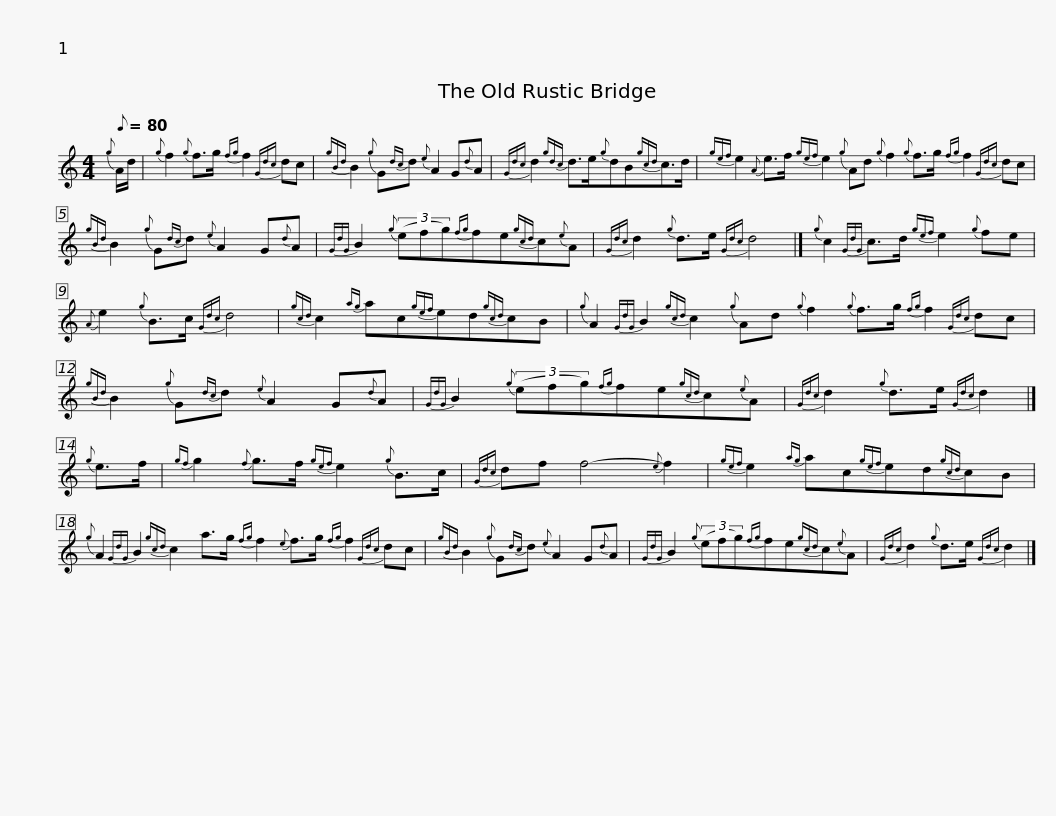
X:1
L:1/8
Q:1/8=80
M:4/4
I:linebreak $
K:C
V:1 treble
V:1
{g} A/d/ |{g} f2{g} f>g{fg} f2{Gdc} dc |{gBd} B2{g} G{dc}d{e} A2 G{d}A |{Gdc} d2{gdc} d>e{g}dB{gcd}c>d |${gef} e2{A} e>f{gef} e2{g} Ad{g} f2{g} f>g{fg} f2{Gdc} dc | %5
{gBd} B2{g} G{dc}d{e} A2 G{d}A |${GdG} B2{g} (3(efg){fg}fe{gcd}c{e}A |{Gdc} d2{g} d>e{Gdc} d4 |]{g} c2{GdG} c>d{gef} e2{g} fe |{A} e2{g} B>c{Gdc} d4 |$ %10
{gcd} c2{ag} ac{gef}ed{gcd}cB |{g} A2{GdG} B2{gcd} c2{g} Ad{g} f2{g} f>g{fg} f2{Gdc} dc |${gBd} B2{g} G{dc}d{e} A2 G{d}A |{GdG} B2{g} (3(efg){fg}fe{gcd}c{e}A |{Gdc} d2{g} d>e{Gdc} d2 |] %15
{g} e>f |${gf} g2{f} g>f{gef} e2{g} B>c |{Gdc} df f4-{e} f2 |{gef} e2{ag} ac{gef}ed{gcd}cB |${g} A2{GdG} B2{gcd} c2 a>g{fg} f2{e} f>g{fg} f2{Gdc} dc | %20
{gBd} B2{g} G{dc}d{e} A2 G{d}A |${GdG} B2{g} (3(efg){fg}fe{gcd}c{e}A |{Gdc} d2{g} d>e{Gdc} d2 |] %23
